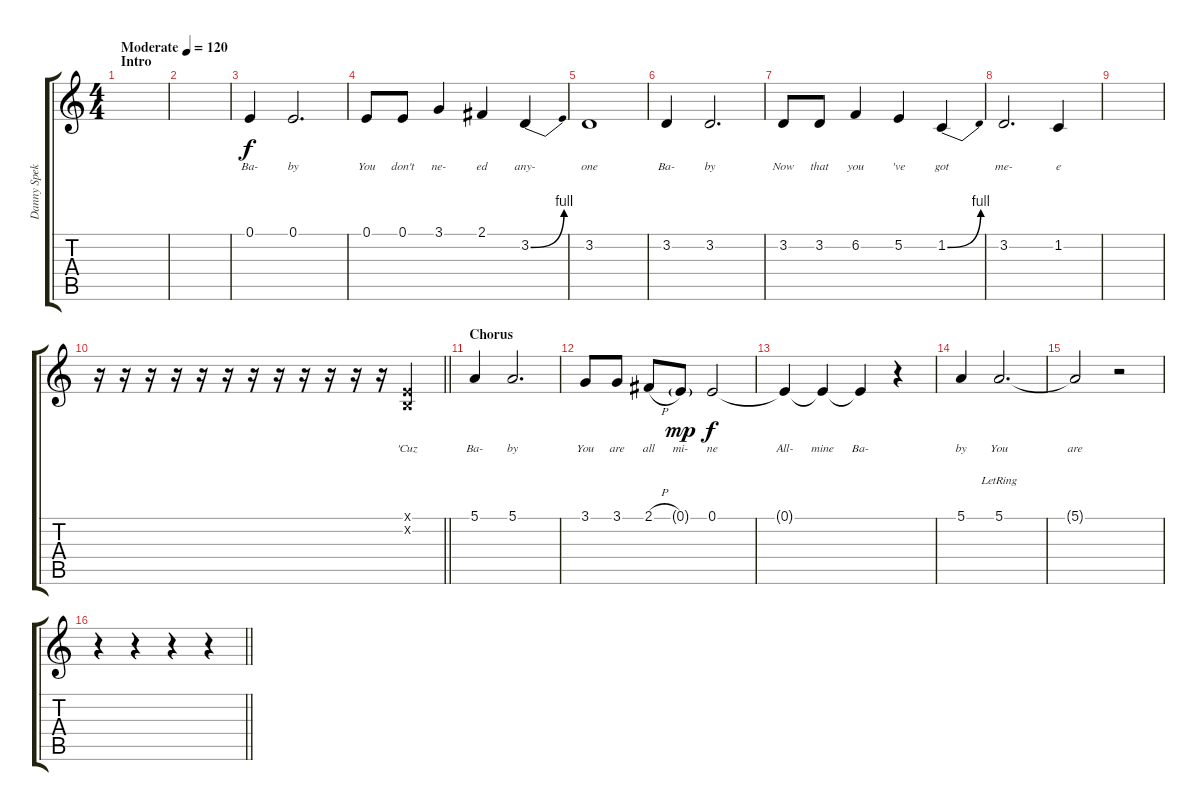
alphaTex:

\track ("Danny Spektor - Vocals" "Danny Spek") {instrument frenchhorn}
\staff {score tabs}
\tuning (E4 B3 G3 D3 A2 E2) {hide}
\ts (4 4)
\section ("" "Intro")
\tempo (120 "Moderate")
\clef g2
\ks c
|
|
0.1.4{lyrics (0 "Ba-") lyrics (1 "") lyrics (2 "") lyrics (3 "") lyrics (4 "")} 0.1.2{d lyrics (0 "by") lyrics (1 "") lyrics (2 "") lyrics (3 "") lyrics (4 "")} |
0.1.8{lyrics (0 "You") lyrics (1 "") lyrics (2 "") lyrics (3 "") lyrics (4 "")} 0.1.8{lyrics (0 "don't") lyrics (1 "") lyrics (2 "") lyrics (3 "") lyrics (4 "")} 3.1.4{lyrics (0 "ne-") lyrics (1 "") lyrics (2 "") lyrics (3 "") lyrics (4 "")} 2.1.4{lyrics (0 "ed") lyrics (1 "") lyrics (2 "") lyrics (3 "") lyrics (4 "")} 3.2{be (bend 0 0 60 4)}.4{lyrics (0 "any-") lyrics (1 "") lyrics (2 "") lyrics (3 "") lyrics (4 "")} |
3.2.1{lyrics (0 "one") lyrics (1 "") lyrics (2 "") lyrics (3 "") lyrics (4 "")} |
3.2.4{lyrics (0 "Ba-") lyrics (1 "") lyrics (2 "") lyrics (3 "") lyrics (4 "")} 3.2.2{d lyrics (0 "by") lyrics (1 "") lyrics (2 "") lyrics (3 "") lyrics (4 "")} |
3.2.8{lyrics (0 "Now") lyrics (1 "") lyrics (2 "") lyrics (3 "") lyrics (4 "")} 3.2.8{lyrics (0 "that") lyrics (1 "") lyrics (2 "") lyrics (3 "") lyrics (4 "")} 6.2.4{lyrics (0 "you") lyrics (1 "") lyrics (2 "") lyrics (3 "") lyrics (4 "")} 5.2.4{lyrics (0 "'ve") lyrics (1 "") lyrics (2 "") lyrics (3 "") lyrics (4 "")} 1.2{be (bend 0 0 60 4)}.4{lyrics (0 "got") lyrics (1 "") lyrics (2 "") lyrics (3 "") lyrics (4 "")} |
3.2.2{d lyrics (0 "me-") lyrics (1 "") lyrics (2 "") lyrics (3 "") lyrics (4 "")} 1.2.4{lyrics (0 "e") lyrics (1 "") lyrics (2 "") lyrics (3 "") lyrics (4 "")} |
|
\barLineRight lightlight
r.16 r.16 r.16 r.16 r.16 r.16 r.16 r.16 r.16 r.16 r.16 r.16 (0.1{x} 0.2{x}).4{lyrics (0 "'Cuz") lyrics (1 "") lyrics (2 "") lyrics (3 "") lyrics (4 "")} |
\section ("" "Chorus")
5.1.4{lyrics (0 "Ba-") lyrics (1 "") lyrics (2 "") lyrics (3 "") lyrics (4 "")} 5.1.2{d lyrics (0 "by") lyrics (1 "") lyrics (2 "") lyrics (3 "") lyrics (4 "")} |
3.1.8{lyrics (0 "You") lyrics (1 "") lyrics (2 "") lyrics (3 "") lyrics (4 "")} 3.1.8{lyrics (0 "are") lyrics (1 "") lyrics (2 "") lyrics (3 "") lyrics (4 "")} 2.1{h}.8{lyrics (0 "all") lyrics (1 "") lyrics (2 "") lyrics (3 "") lyrics (4 "")} 0.1{g}.8{lyrics (0 "mi-") lyrics (1 "") lyrics (2 "") lyrics (3 "") lyrics (4 "") dy mp} 0.1.2{lyrics (0 "ne") lyrics (1 "") lyrics (2 "") lyrics (3 "") lyrics (4 "") dy f} |
0.1{t}.4{lyrics (0 "All-") lyrics (1 "") lyrics (2 "") lyrics (3 "") lyrics (4 "")} 0.1{t}.4{lyrics (0 "mine") lyrics (1 "") lyrics (2 "") lyrics (3 "") lyrics (4 "")} 0.1{t}.4{lyrics (0 "Ba-") lyrics (1 "") lyrics (2 "") lyrics (3 "") lyrics (4 "")} r.4 |
5.1.4{lyrics (0 "by") lyrics (1 "") lyrics (2 "") lyrics (3 "") lyrics (4 "")} 5.1{lr}.2{d lyrics (0 "You") lyrics (1 "") lyrics (2 "") lyrics (3 "") lyrics (4 "")} |
5.1{t}.2{lyrics (0 "are") lyrics (1 "") lyrics (2 "") lyrics (3 "") lyrics (4 "")} r.2 |
\barLineRight lightlight
r.4 r.4 r.4 r.4
